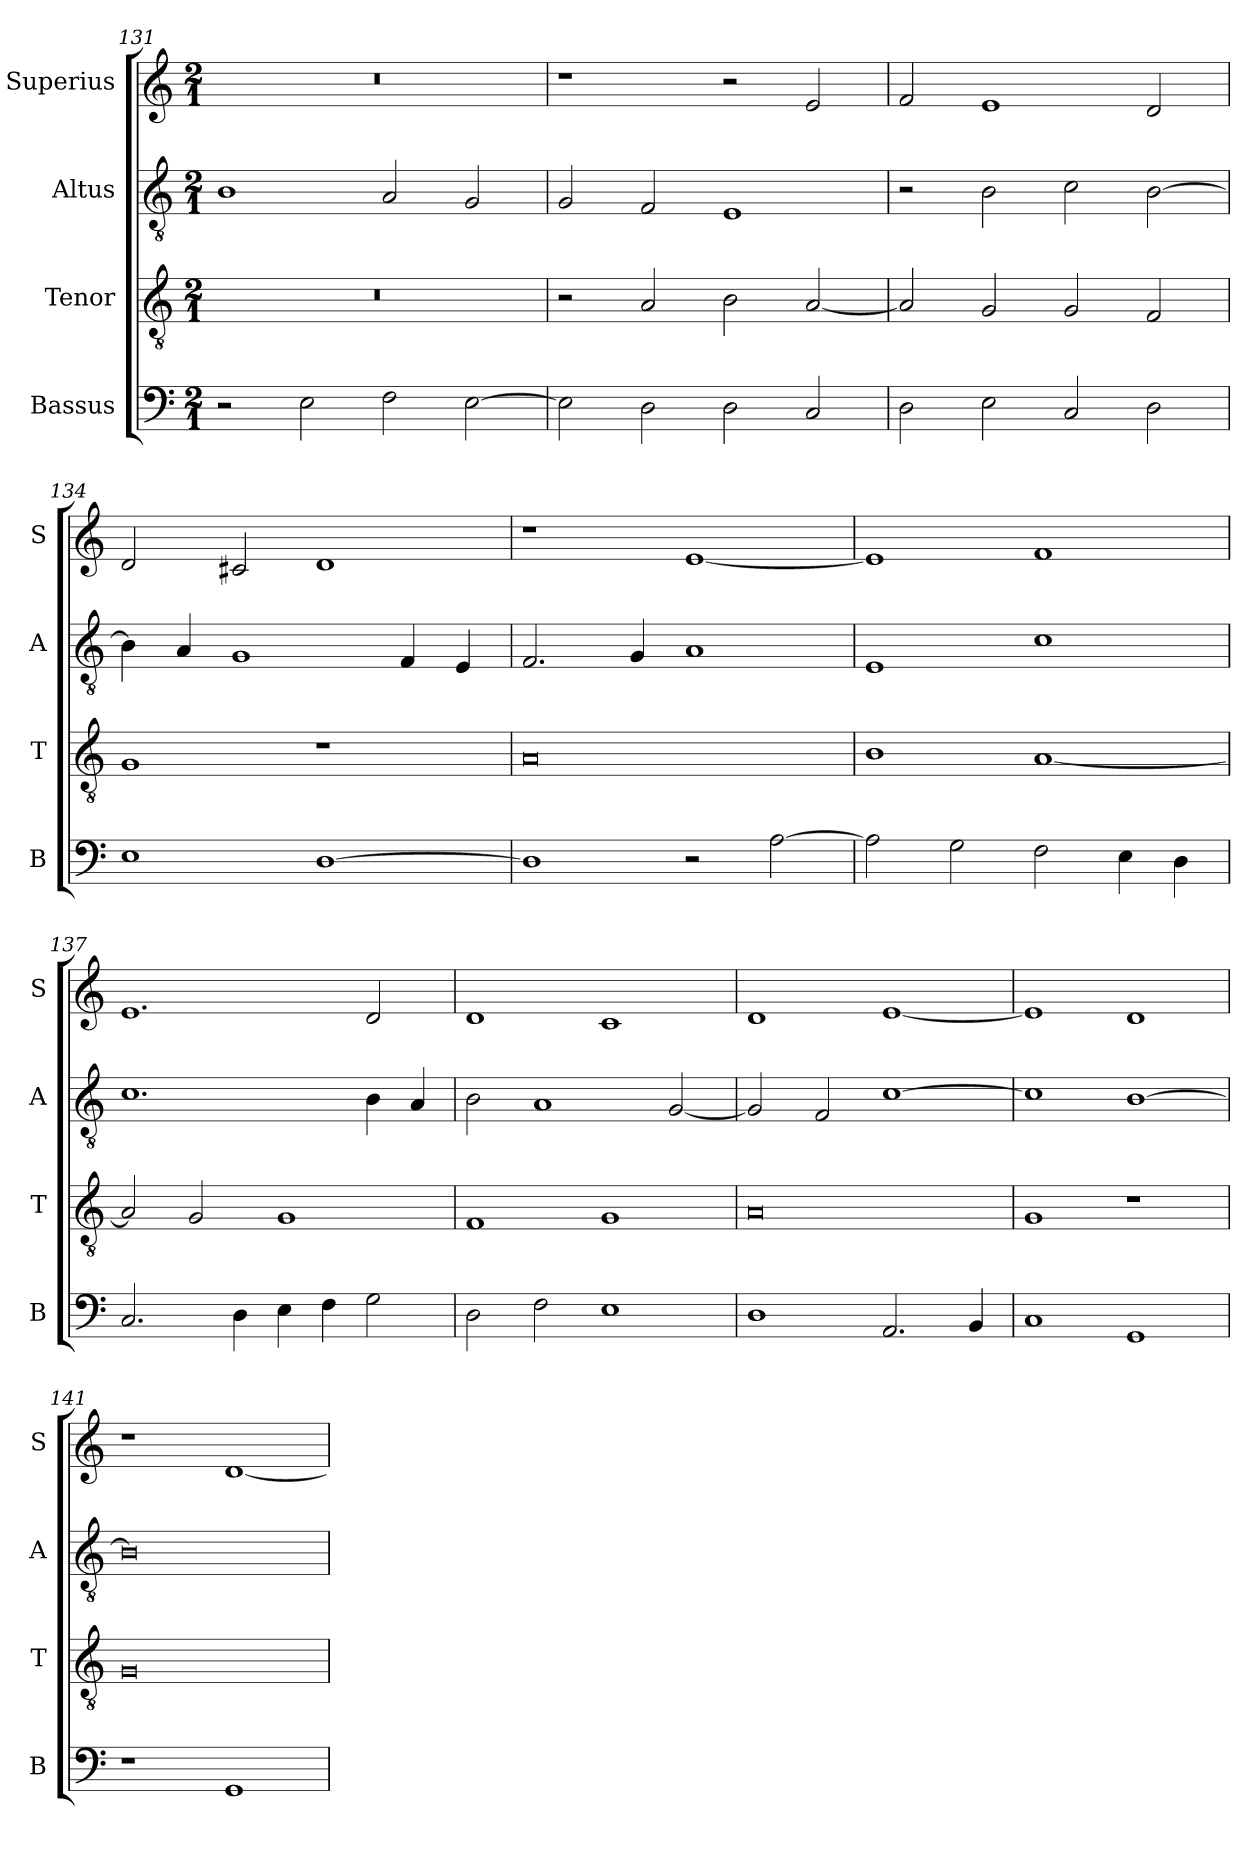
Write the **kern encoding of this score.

**kern	**kern	**kern	**kern
*part4	*part3	*part2	*part1
*staff4	*staff3	*staff2	*staff1
*I"Bassus	*I"Tenor	*I"Altus	*I"Superius
*I'B	*I'T	*I'A	*I'S
*clefF4	*clefGv2	*clefGv2	*clefG2
*k[]	*k[]	*k[]	*k[]
*C:	*C:	*C:	*C:
*M2/1	*M2/1	*M2/1	*M2/1
=131	=131	=131	=131
2r	0r	1B	0r
2E	.	.	.
2F	.	2A	.
[2E	.	2G	.
=132	=132	=132	=132
2E]	2r	2G	1r
2D	2A	2F	.
2D	2B	1E	2r
2C	[2A	.	2e
=133	=133	=133	=133
2D	2A]	2r	2f
2E	2G	2B	1e
2C	2G	2c	.
2D	2F	[2B	2d
=134	=134	=134	=134
1E	1G	4B]	2d
.	.	4A	.
.	.	1G	2c#X
[1D	1r	.	1d
.	.	4F	.
.	.	4E	.
=135	=135	=135	=135
1D]	0A	2.F	1r
.	.	4G	.
2r	.	1A	[1e
[2A	.	.	.
=136	=136	=136	=136
2A]	1B	1E	1e]
2G	.	.	.
2F	[1A	1c	1f
4E	.	.	.
4D	.	.	.
=137	=137	=137	=137
2.C	2A]	1.c	1.e
.	2G	.	.
4D	.	.	.
4E	1G	.	.
4F	.	.	.
2G	.	4B	2d
.	.	4A	.
=138	=138	=138	=138
2D	1F	2B	1d
2F	.	1A	.
1E	1G	.	1c
.	.	[2G	.
=139	=139	=139	=139
1D	0A	2G]	1d
.	.	2F	.
2.AA	.	[1c	[1e
4BB	.	.	.
=140	=140	=140	=140
1C	1G	1c]	1e]
1GG	1r	[1B	1d
=141	=141	=141	=141
1r	0G	0B]	1r
1GG	.	.	[1d
=	=	=	=
*-	*-	*-	*-
